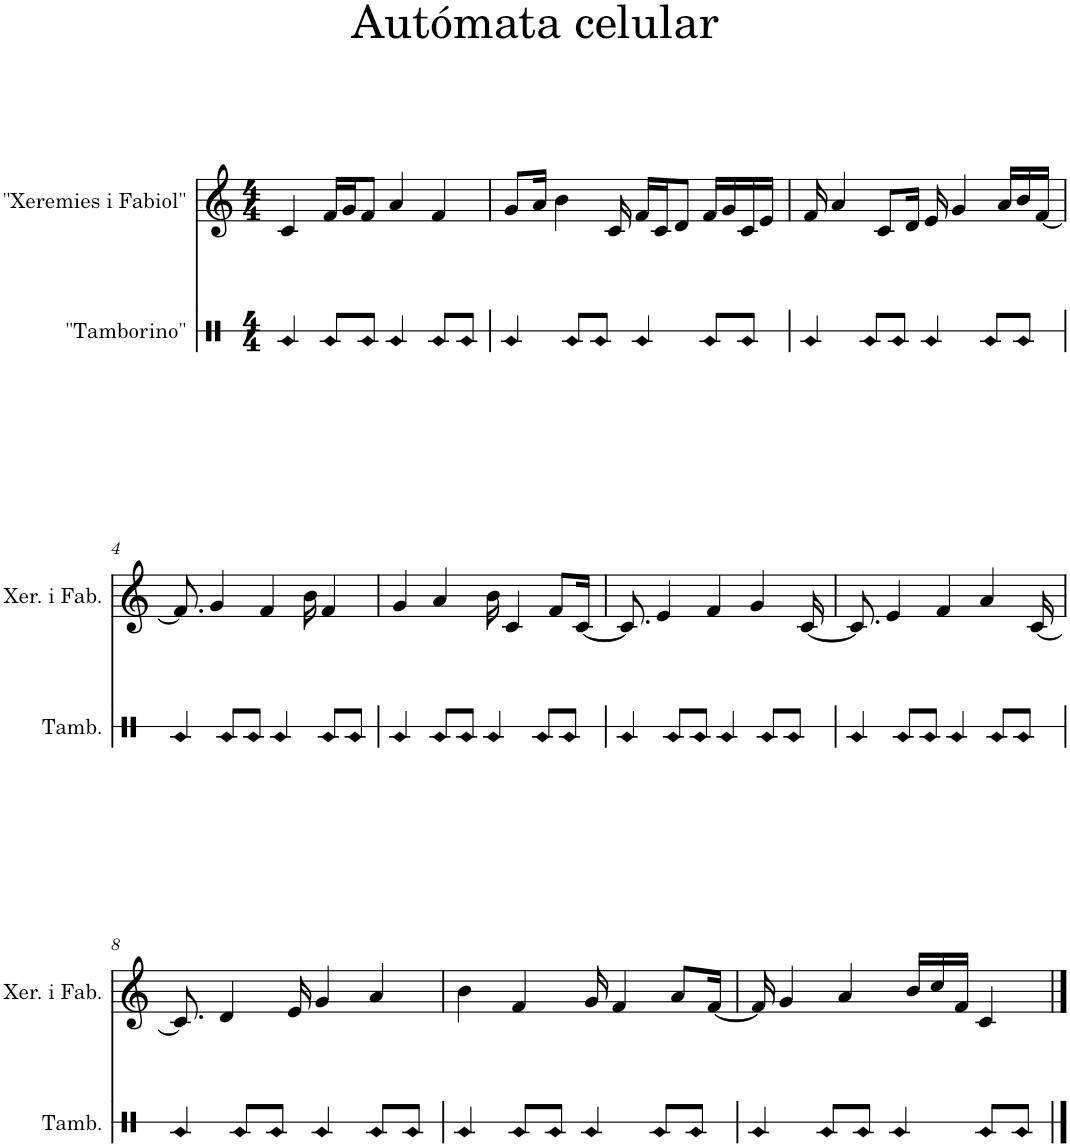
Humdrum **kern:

**kern	**kern
*part2	*part1
*staff2	*staff1
*I"&quot;Tamborino&quot;	*I"&quot;Xeremies i Fabiol&quot;
*I'Tamb.	*I'Xer. i Fab.
*stria1	*
*clefX	*clefG2
*k[]	*k[]
*M4/4	*M4/4
=1	=1
!LO:N:head=diamond	!
4Rc/	4c/
!LO:N:head=diamond	!
8Rc/L	16f/LL
.	16g/J
!LO:N:head=diamond	!
8Rc/J	8f/J
!LO:N:head=diamond	!
4Rc/	4a/
!LO:N:head=diamond	!
8Rc/L	4f/
!LO:N:head=diamond	!
8Rc/J	.
=2	=2
!LO:N:head=diamond	!
4Rc/	8g/L
.	16a/Jk
.	4b\
!LO:N:head=diamond	!
8Rc/L	.
!LO:N:head=diamond	!
8Rc/J	.
.	16c/
!LO:N:head=diamond	!
4Rc/	16f/LL
.	16c/J
.	8d/J
!LO:N:head=diamond	!
8Rc/L	16f/LL
.	16g/
!LO:N:head=diamond	!
8Rc/J	16c/
.	16e/JJ
=3	=3
!LO:N:head=diamond	!
4Rc/	16f/
.	4a/
!LO:N:head=diamond	!
8Rc/L	.
.	8c/L
!LO:N:head=diamond	!
8Rc/J	.
.	16d/Jk
!LO:N:head=diamond	!
4Rc/	16e/
.	4g/
!LO:N:head=diamond	!
8Rc/L	.
.	16a/LL
!LO:N:head=diamond	!
8Rc/J	16b/
.	[16f/JJ
!!LO:LB:g=z
=4	=4
!LO:N:head=diamond	!
4Rc/	8.f/]
.	4g/
!LO:N:head=diamond	!
8Rc/L	.
!LO:N:head=diamond	!
8Rc/J	.
.	4f/
!LO:N:head=diamond	!
4Rc/	.
.	16b\
!LO:N:head=diamond	!
8Rc/L	4f/
!LO:N:head=diamond	!
8Rc/J	.
=5	=5
!LO:N:head=diamond	!
4Rc/	4g/
!LO:N:head=diamond	!
8Rc/L	4a/
!LO:N:head=diamond	!
8Rc/J	.
!LO:N:head=diamond	!
4Rc/	16b\
.	4c/
!LO:N:head=diamond	!
8Rc/L	.
.	8f/L
!LO:N:head=diamond	!
8Rc/J	.
.	[16c/Jk
=6	=6
!LO:N:head=diamond	!
4Rc/	8.c/]
.	4e/
!LO:N:head=diamond	!
8Rc/L	.
!LO:N:head=diamond	!
8Rc/J	.
.	4f/
!LO:N:head=diamond	!
4Rc/	.
.	4g/
!LO:N:head=diamond	!
8Rc/L	.
!LO:N:head=diamond	!
8Rc/J	.
.	[16c/
=7	=7
!LO:N:head=diamond	!
4Rc/	8.c/]
.	4e/
!LO:N:head=diamond	!
8Rc/L	.
!LO:N:head=diamond	!
8Rc/J	.
.	4f/
!LO:N:head=diamond	!
4Rc/	.
.	4a/
!LO:N:head=diamond	!
8Rc/L	.
!LO:N:head=diamond	!
8Rc/J	.
.	[16c/
!!LO:LB:g=z
=8	=8
!LO:N:head=diamond	!
4Rc/	8.c/]
.	4d/
!LO:N:head=diamond	!
8Rc/L	.
!LO:N:head=diamond	!
8Rc/J	.
.	16e/
!LO:N:head=diamond	!
4Rc/	4g/
!LO:N:head=diamond	!
8Rc/L	4a/
!LO:N:head=diamond	!
8Rc/J	.
=9	=9
!LO:N:head=diamond	!
4Rc/	4b\
!LO:N:head=diamond	!
8Rc/L	4f/
!LO:N:head=diamond	!
8Rc/J	.
!LO:N:head=diamond	!
4Rc/	16g/
.	4f/
!LO:N:head=diamond	!
8Rc/L	.
.	8a/L
!LO:N:head=diamond	!
8Rc/J	.
.	[16f/Jk
=10	=10
!LO:N:head=diamond	!
4Rc/	16f/]
.	4g/
!LO:N:head=diamond	!
8Rc/L	.
.	4a/
!LO:N:head=diamond	!
8Rc/J	.
!LO:N:head=diamond	!
4Rc/	.
.	16b/LL
.	16cc/
.	16f/JJ
!LO:N:head=diamond	!
8Rc/L	4c/
!LO:N:head=diamond	!
8Rc/J	.
==	==
*-	*-
